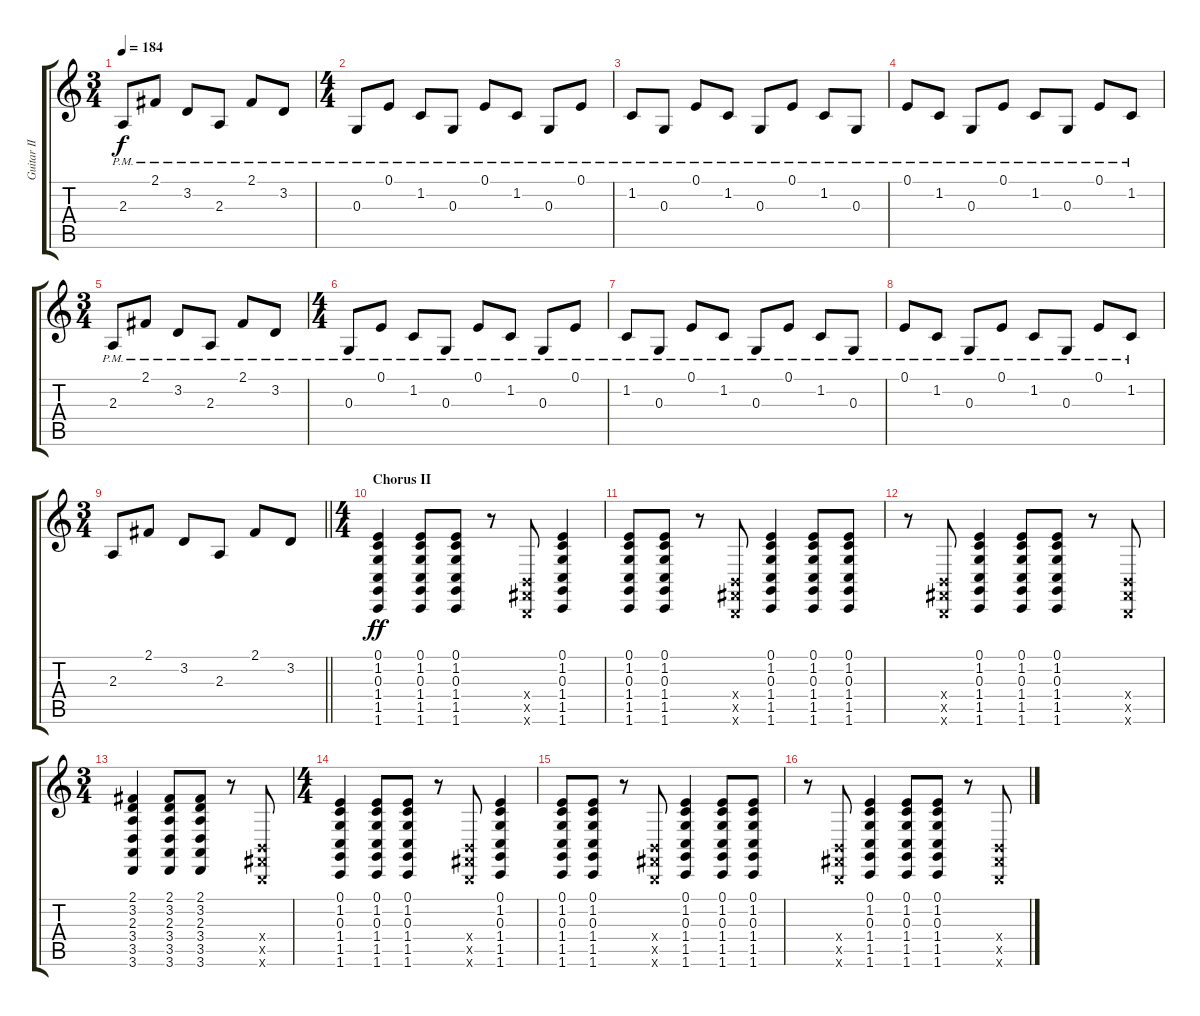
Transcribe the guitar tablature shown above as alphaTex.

\track ("Guitar II BF#BGBE " "Guitar II ") {instrument voiceoohs}
\staff {score tabs}
\tuning (E4 B3 G3 B2 Gb2 B1) {hide}
\ts (3 4)
\tempo 184
\clef g2
\ks c
2.3{pm}.8{dy f} 2.1{pm}.8 3.2{pm}.8 2.3{pm}.8 2.1{pm}.8 3.2{pm}.8 |
\ts (4 4)
0.3{pm}.8 0.1{pm}.8 1.2{pm}.8 0.3{pm}.8 0.1{pm}.8 1.2{pm}.8 0.3{pm}.8 0.1{pm}.8 |
1.2{pm}.8 0.3{pm}.8 0.1{pm}.8 1.2{pm}.8 0.3{pm}.8 0.1{pm}.8 1.2{pm}.8 0.3{pm}.8 |
0.1{pm}.8 1.2{pm}.8 0.3{pm}.8 0.1{pm}.8 1.2{pm}.8 0.3{pm}.8 0.1{pm}.8 1.2{pm}.8 |
\ts (3 4)
2.3{pm}.8 2.1{pm}.8 3.2{pm}.8 2.3{pm}.8 2.1{pm}.8 3.2{pm}.8 |
\ts (4 4)
0.3{pm}.8 0.1{pm}.8 1.2{pm}.8 0.3{pm}.8 0.1{pm}.8 1.2{pm}.8 0.3{pm}.8 0.1{pm}.8 |
1.2{pm}.8 0.3{pm}.8 0.1{pm}.8 1.2{pm}.8 0.3{pm}.8 0.1{pm}.8 1.2{pm}.8 0.3{pm}.8 |
0.1{pm}.8 1.2{pm}.8 0.3{pm}.8 0.1{pm}.8 1.2{pm}.8 0.3{pm}.8 0.1{pm}.8 1.2{pm}.8 |
\ts (3 4)
\barLineRight lightlight
2.3.8 2.1.8 3.2.8 2.3.8 2.1.8 3.2.8 |
\ts (4 4)
\section ("" "Chorus II")
(0.1 1.2 0.3 1.4 1.5 1.6).4{dy ff} (0.1 1.2 0.3 1.4 1.5 1.6).8 (0.1 1.2 0.3 1.4 1.5 1.6).8 r.8 (0.4{x} 0.5{x} 0.6{x}).8 (0.1 1.2 0.3 1.4 1.5 1.6).4 |
(0.1 1.2 0.3 1.4 1.5 1.6).8 (0.1 1.2 0.3 1.4 1.5 1.6).8 r.8 (0.4{x} 0.5{x} 0.6{x}).8 (0.1 1.2 0.3 1.4 1.5 1.6).4 (0.1 1.2 0.3 1.4 1.5 1.6).8 (0.1 1.2 0.3 1.4 1.5 1.6).8 |
r.8 (0.4{x} 0.5{x} 0.6{x}).8 (0.1 1.2 0.3 1.4 1.5 1.6).4 (0.1 1.2 0.3 1.4 1.5 1.6).8 (0.1 1.2 0.3 1.4 1.5 1.6).8 r.8 (0.4{x} 0.5{x} 0.6{x}).8 |
\ts (3 4)
(2.1 3.2 2.3 3.4 3.5 3.6).4 (2.1 3.2 2.3 3.4 3.5 3.6).8 (2.1 3.2 2.3 3.4 3.5 3.6).8 r.8 (0.4{x} 0.5{x} 0.6{x}).8 |
\ts (4 4)
(0.1 1.2 0.3 1.4 1.5 1.6).4 (0.1 1.2 0.3 1.4 1.5 1.6).8 (0.1 1.2 0.3 1.4 1.5 1.6).8 r.8 (0.4{x} 0.5{x} 0.6{x}).8 (0.1 1.2 0.3 1.4 1.5 1.6).4 |
(0.1 1.2 0.3 1.4 1.5 1.6).8 (0.1 1.2 0.3 1.4 1.5 1.6).8 r.8 (0.4{x} 0.5{x} 0.6{x}).8 (0.1 1.2 0.3 1.4 1.5 1.6).4 (0.1 1.2 0.3 1.4 1.5 1.6).8 (0.1 1.2 0.3 1.4 1.5 1.6).8 |
r.8 (0.4{x} 0.5{x} 0.6{x}).8 (0.1 1.2 0.3 1.4 1.5 1.6).4 (0.1 1.2 0.3 1.4 1.5 1.6).8 (0.1 1.2 0.3 1.4 1.5 1.6).8 r.8 (0.4{x} 0.5{x} 0.6{x}).8
